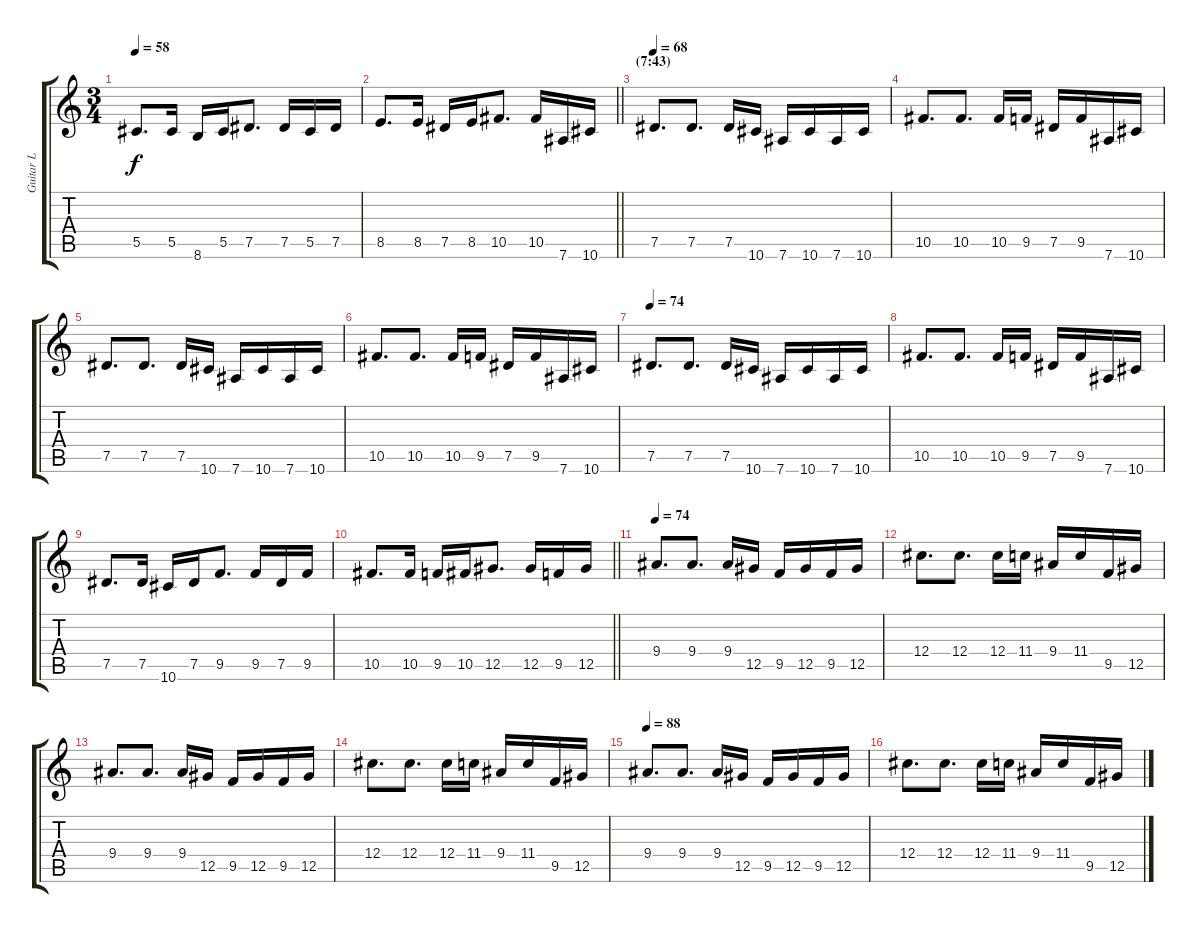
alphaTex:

\track ("Guitar L" "Guitar L") {instrument distortionguitar}
\staff {score tabs}
\tuning (Eb4 Bb3 Gb3 Db3 Ab2 Eb2) {hide}
\ts (3 4)
\tempo 58
\clef g2
\ks c
5.5.8{d dy f} 5.5.16 8.6.16 5.5.16 7.5.8{d} 7.5.16 5.5.16 7.5.16 |
\barLineRight lightlight
8.5.8{d} 8.5.16 7.5.16 8.5.16 10.5.8{d} 10.5.16 7.6.16 10.6.16 |
\section ("" "(7:43)")
\tempo 68
7.5.8{d} 7.5.8{d} 7.5.16 10.6.16 7.6.16 10.6.16 7.6.16 10.6.16 |
10.5.8{d} 10.5.8{d} 10.5.16 9.5.16 7.5.16 9.5.16 7.6.16 10.6.16 |
7.5.8{d} 7.5.8{d} 7.5.16 10.6.16 7.6.16 10.6.16 7.6.16 10.6.16 |
10.5.8{d} 10.5.8{d} 10.5.16 9.5.16 7.5.16 9.5.16 7.6.16 10.6.16 |
\tempo 74
7.5.8{d} 7.5.8{d} 7.5.16 10.6.16 7.6.16 10.6.16 7.6.16 10.6.16 |
10.5.8{d} 10.5.8{d} 10.5.16 9.5.16 7.5.16 9.5.16 7.6.16 10.6.16 |
7.5.8{d} 7.5.16 10.6.16 7.5.16 9.5.8{d} 9.5.16 7.5.16 9.5.16 |
\barLineRight lightlight
10.5.8{d} 10.5.16 9.5.16 10.5.16 12.5.8{d} 12.5.16 9.5.16 12.5.16 |
\tempo 74
9.4.8{d} 9.4.8{d} 9.4.16 12.5.16 9.5.16 12.5.16 9.5.16 12.5.16 |
12.4.8{d} 12.4.8{d} 12.4.16 11.4.16 9.4.16 11.4.16 9.5.16 12.5.16 |
9.4.8{d} 9.4.8{d} 9.4.16 12.5.16 9.5.16 12.5.16 9.5.16 12.5.16 |
12.4.8{d} 12.4.8{d} 12.4.16 11.4.16 9.4.16 11.4.16 9.5.16 12.5.16 |
\tempo 88
9.4.8{d} 9.4.8{d} 9.4.16 12.5.16 9.5.16 12.5.16 9.5.16 12.5.16 |
12.4.8{d} 12.4.8{d} 12.4.16 11.4.16 9.4.16 11.4.16 9.5.16 12.5.16
